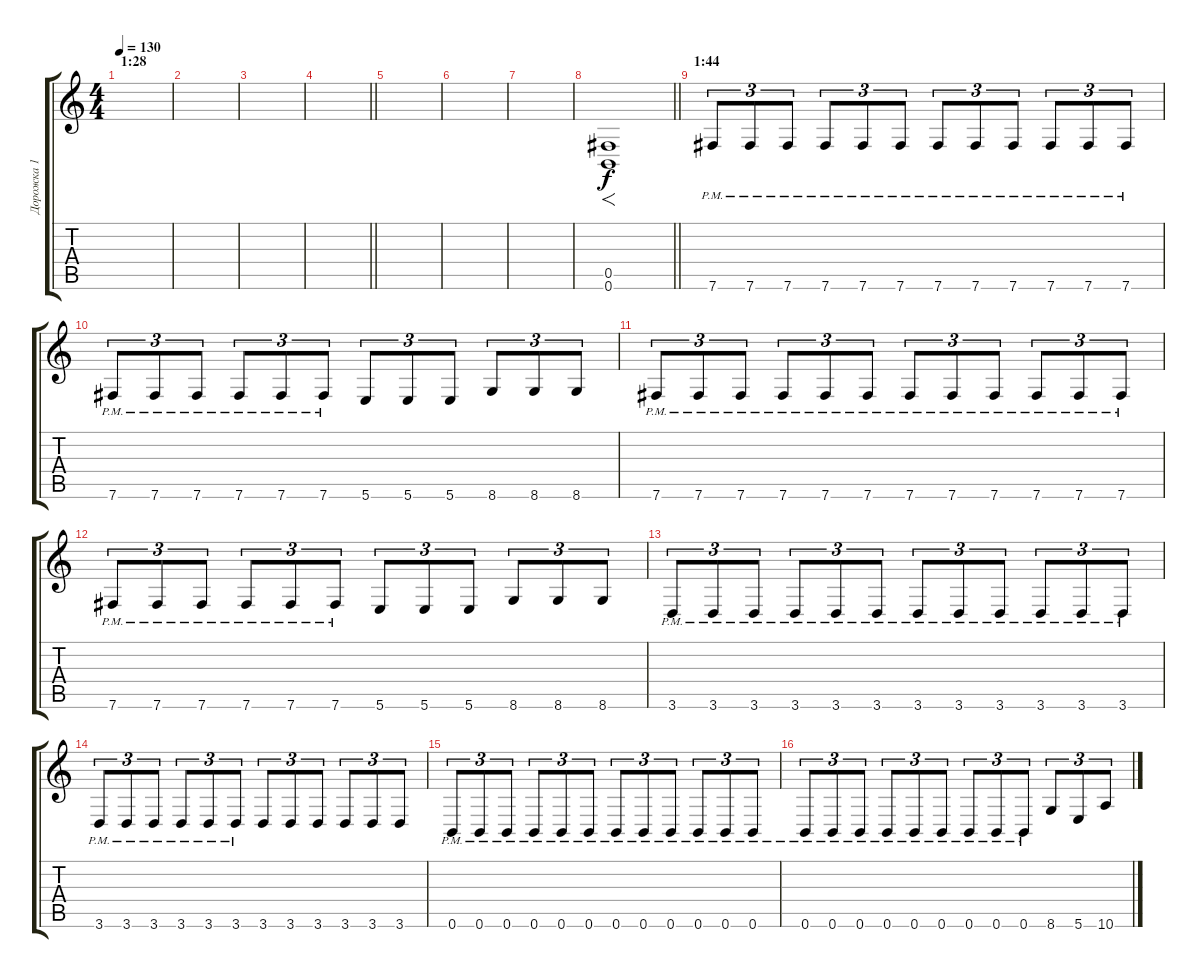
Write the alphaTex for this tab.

\track ("Дорожка 1" "Дорожка 1") {instrument distortionguitar}
\staff {score tabs}
\tuning (Db4 Ab3 E3 B2 Gb2 B1) {hide}
\ts (4 4)
\section ("" "1:28")
\tempo 130
\clef g2
\ks c
|
|
|
\barLineRight lightlight
|
|
|
|
\barLineRight lightlight
(0.5 0.6).1{f} |
\section ("" "1:44")
7.6{pm}.8{tu (3 2)} 7.6{pm}.8{tu (3 2)} 7.6{pm}.8{tu (3 2)} 7.6{pm}.8{tu (3 2)} 7.6{pm}.8{tu (3 2)} 7.6{pm}.8{tu (3 2)} 7.6{pm}.8{tu (3 2)} 7.6{pm}.8{tu (3 2)} 7.6{pm}.8{tu (3 2)} 7.6{pm}.8{tu (3 2)} 7.6{pm}.8{tu (3 2)} 7.6{pm}.8{tu (3 2)} |
7.6{pm}.8{tu (3 2)} 7.6{pm}.8{tu (3 2)} 7.6{pm}.8{tu (3 2)} 7.6{pm}.8{tu (3 2)} 7.6{pm}.8{tu (3 2)} 7.6{pm}.8{tu (3 2)} 5.6.8{tu (3 2)} 5.6.8{tu (3 2)} 5.6.8{tu (3 2)} 8.6.8{tu (3 2)} 8.6.8{tu (3 2)} 8.6.8{tu (3 2)} |
7.6{pm}.8{tu (3 2)} 7.6{pm}.8{tu (3 2)} 7.6{pm}.8{tu (3 2)} 7.6{pm}.8{tu (3 2)} 7.6{pm}.8{tu (3 2)} 7.6{pm}.8{tu (3 2)} 7.6{pm}.8{tu (3 2)} 7.6{pm}.8{tu (3 2)} 7.6{pm}.8{tu (3 2)} 7.6{pm}.8{tu (3 2)} 7.6{pm}.8{tu (3 2)} 7.6{pm}.8{tu (3 2)} |
7.6{pm}.8{tu (3 2)} 7.6{pm}.8{tu (3 2)} 7.6{pm}.8{tu (3 2)} 7.6{pm}.8{tu (3 2)} 7.6{pm}.8{tu (3 2)} 7.6{pm}.8{tu (3 2)} 5.6.8{tu (3 2)} 5.6.8{tu (3 2)} 5.6.8{tu (3 2)} 8.6.8{tu (3 2)} 8.6.8{tu (3 2)} 8.6.8{tu (3 2)} |
3.6{pm}.8{tu (3 2)} 3.6{pm}.8{tu (3 2)} 3.6{pm}.8{tu (3 2)} 3.6{pm}.8{tu (3 2)} 3.6{pm}.8{tu (3 2)} 3.6{pm}.8{tu (3 2)} 3.6{pm}.8{tu (3 2)} 3.6{pm}.8{tu (3 2)} 3.6{pm}.8{tu (3 2)} 3.6{pm}.8{tu (3 2)} 3.6{pm}.8{tu (3 2)} 3.6{pm}.8{tu (3 2)} |
3.6{pm}.8{tu (3 2)} 3.6{pm}.8{tu (3 2)} 3.6{pm}.8{tu (3 2)} 3.6{pm}.8{tu (3 2)} 3.6{pm}.8{tu (3 2)} 3.6{pm}.8{tu (3 2)} 3.6.8{tu (3 2)} 3.6.8{tu (3 2)} 3.6.8{tu (3 2)} 3.6.8{tu (3 2)} 3.6.8{tu (3 2)} 3.6.8{tu (3 2)} |
0.6{pm}.8{tu (3 2)} 0.6{pm}.8{tu (3 2)} 0.6{pm}.8{tu (3 2)} 0.6{pm}.8{tu (3 2)} 0.6{pm}.8{tu (3 2)} 0.6{pm}.8{tu (3 2)} 0.6{pm}.8{tu (3 2)} 0.6{pm}.8{tu (3 2)} 0.6{pm}.8{tu (3 2)} 0.6{pm}.8{tu (3 2)} 0.6{pm}.8{tu (3 2)} 0.6{pm}.8{tu (3 2)} |
0.6{pm}.8{tu (3 2)} 0.6{pm}.8{tu (3 2)} 0.6{pm}.8{tu (3 2)} 0.6{pm}.8{tu (3 2)} 0.6{pm}.8{tu (3 2)} 0.6{pm}.8{tu (3 2)} 0.6{pm}.8{tu (3 2)} 0.6{pm}.8{tu (3 2)} 0.6{pm}.8{tu (3 2)} 8.6.8{tu (3 2)} 5.6.8{tu (3 2)} 10.6.8{tu (3 2)}
